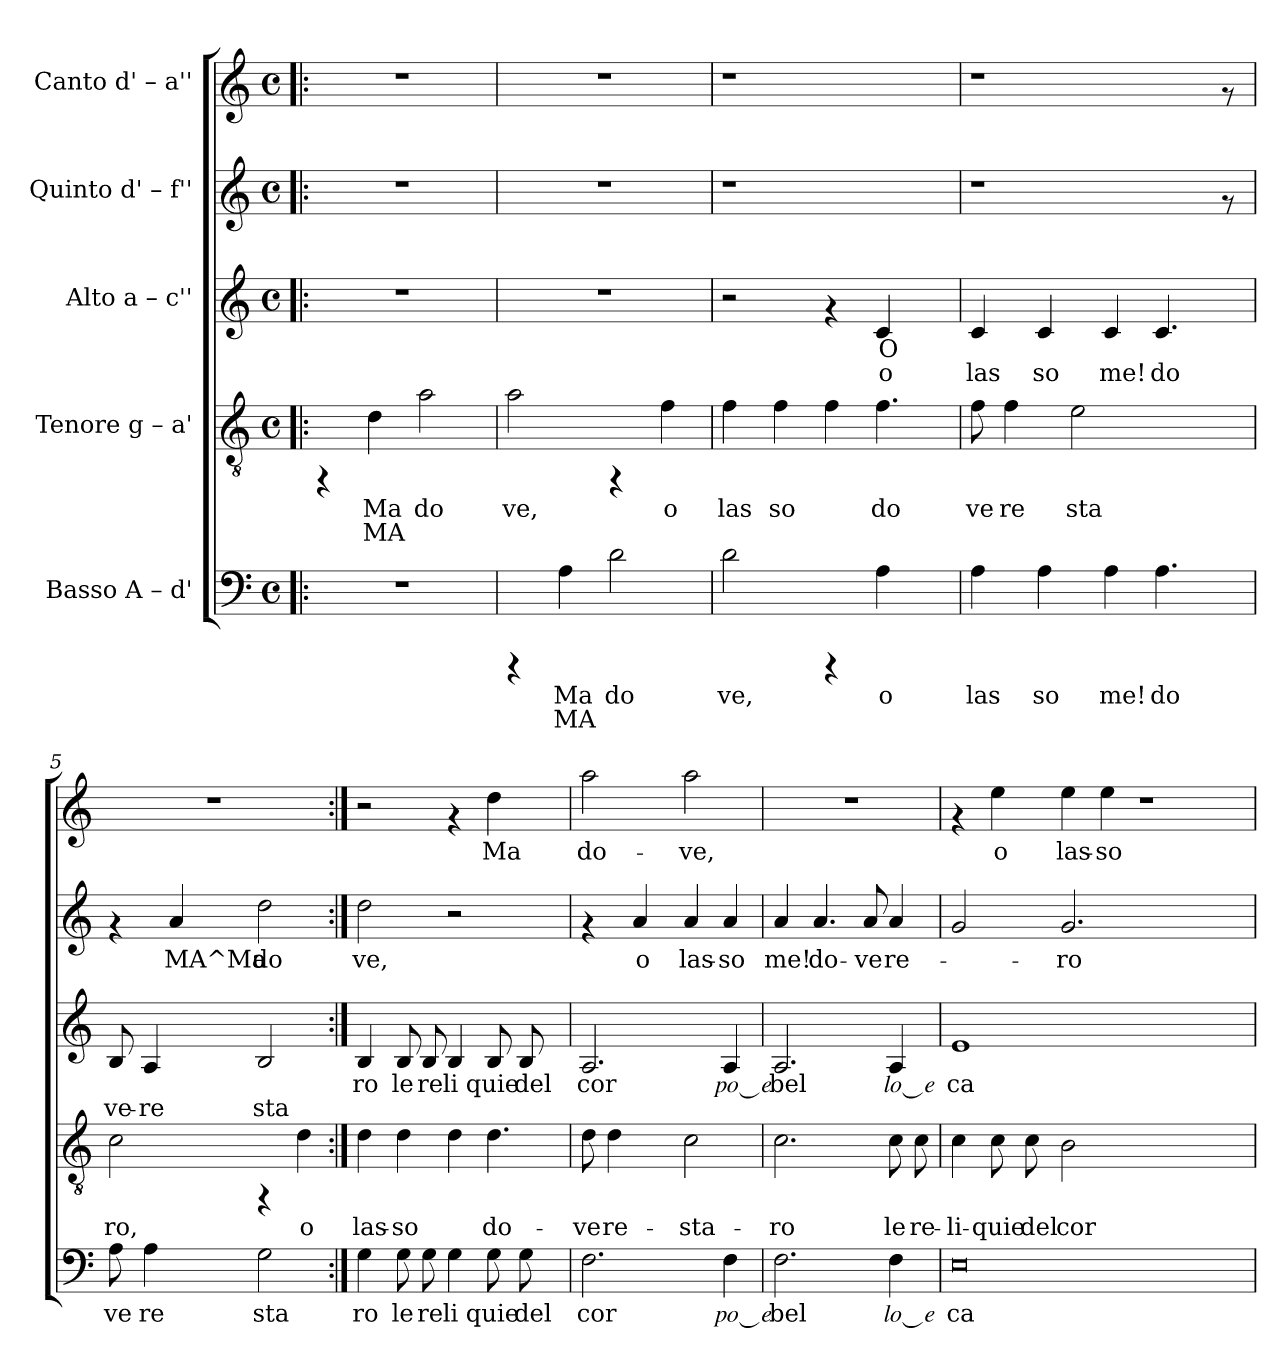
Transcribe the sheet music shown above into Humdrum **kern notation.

**kern	**text	**text	**kern	**text	**text	**kern	**text	**text	**kern	**text	**kern	**text
*part5	*part5	*part5	*part4	*part4	*part4	*part3	*part3	*part3	*part2	*part2	*part1	*part1
*staff5	*staff5	*staff5	*staff4	*staff4	*staff4	*staff3	*staff3	*staff3	*staff2	*staff2	*staff1	*staff1
*I"Basso  A – d'	*	*	*I"Tenore  g – a'	*	*	*I"Alto  a – c''	*	*	*I"Quinto  d' – f''	*	*I"Canto  d' – a''	*
!!LO:PB:g=z
*stria5	*	*	*stria5	*	*	*stria5	*	*	*stria5	*	*stria5	*
*clefF4	*	*	*clefGv2	*	*	*clefG2	*	*	*clefG2	*	*clefG2	*
*k[]	*	*	*k[]	*	*	*k[]	*	*	*k[]	*	*k[]	*
*C:	*	*	*C:	*	*	*C:	*	*	*C:	*	*C:	*
*M4/4	*	*	*M4/4	*	*	*M4/4	*	*	*M4/4	*	*M4/4	*
*met(c)	*	*	*met(c)	*	*	*met(c)	*	*	*met(c)	*	*met(c)	*
=1!|:	=1!|:	=1!|:	=1!|:	=1!|:	=1!|:	=1!|:	=1!|:	=1!|:	=1!|:	=1!|:	=1!|:	=1!|:
1r	.	.	4rFF	.	.	1r	.	.	1r	.	1r	.
!	!	!	!	!LO:LY:b:cj	!LO:LY:b:cj	!	!	!	!	!	!	!
.	.	.	4d\	Ma	MA-	.	.	.	.	.	.	.
!	!	!	!	!LO:LY:b:cj	!LO:LY:b:cj	!	!	!	!	!	!	!
.	.	.	2a\	-do	-	.	.	.	.	.	.	.
=2	=2	=2	=2	=2	=2	=2	=2	=2	=2	=2	=2	=2
!	!	!	!	!LO:LY:b:cj	!	!	!	!	!	!	!	!
4rCCC	.	.	2a\	-ve,	.	1r	.	.	1r	.	1r	.
!	!LO:LY:b:cj	!LO:LY:b:cj	!	!	!	!	!	!	!	!	!	!
4A\	Ma	MA-	.	.	.	.	.	.	.	.	.	.
!	!LO:LY:b:cj	!LO:LY:b:cj	!	!	!	!	!	!	!	!	!	!
2d\	-do	-	4rFF	.	.	.	.	.	.	.	.	.
!	!	!	!	!LO:LY:b:cj	!	!	!	!	!	!	!	!
.	.	.	4f\	o	.	.	.	.	.	.	.	.
=3	=3	=3	=3	=3	=3	=3	=3	=3	=3	=3	=3	=3
!	!LO:LY:b:cj	!	!	!LO:LY:b:cj	!	!	!	!	!	!	!	!
2d\	-ve,	.	4f\	las	.	2r	.	.	1r	.	1r	.
!	!	!	!	!LO:LY:b:cj	!	!	!	!	!	!	!	!
.	.	.	4f\	so	.	.	.	.	.	.	.	.
4rCCC	.	.	4f\	.	.	4rf	.	.	.	.	.	.
!	!LO:LY:b:cj	!	!	!LO:LY:b:cj	!	!	!LO:LY:b:rj	!LO:LY:b:rj	!	!	!	!
4A\	o	.	4.f\	do	.	4c/	O	o	.	.	.	.
8ryy	.	.	.	.	.	8ryy	.	.	8ryy	.	8ryy	.
=4	=4	=4	=4	=4	=4	=4	=4	=4	=4	=4	=4	=4
!	!LO:LY:b:cj	!	!	!LO:LY:b:cj	!	!	!LO:LY:b:rj	!LO:LY:b:rj	!	!	!	!
4A\	las	.	8f\	ve	.	4c/	.	las	1r	.	1r	.
!	!	!	!	!LO:LY:b:cj	!	!	!	!	!	!	!	!
.	.	.	4f\	re	.	.	.	.	.	.	.	.
!	!LO:LY:b:cj	!	!	!	!	!	!LO:LY:b:rj	!LO:LY:b:rj	!	!	!	!
4A\	so	.	.	.	.	4c/	.	so	.	.	.	.
!	!	!	!	!LO:LY:b:cj	!	!	!	!	!	!	!	!
.	.	.	2e\	sta	.	.	.	.	.	.	.	.
!	!LO:LY:b:cj	!	!	!	!	!	!LO:LY:b:rj	!LO:LY:b:rj	!	!	!	!
4A\	me!	.	.	.	.	4c/	.	me!	.	.	.	.
!	!LO:LY:b:cj	!	!	!	!	!	!LO:LY:b:rj	!LO:LY:b:rj	!	!	!	!
4.A\	do	.	.	.	.	4.c/	.	do	.	.	.	.
.	.	.	4ryy	.	.	.	.	.	.	.	.	.
.	.	.	.	.	.	.	.	.	8rf	.	8rf	.
=5	=5	=5	=5	=5	=5	=5	=5	=5	=5	=5	=5	=5
!	!LO:LY:b:cj	!	!	!LO:LY:b:cj	!	!	!LO:LY:b:rj	!LO:LY:b:rj	!	!	!	!
8A\	ve	.	2c\	ro,	.	8B/	.	ve-	4rf	.	1r	.
!	!LO:LY:b:cj	!	!	!	!	!	!LO:LY:b:rj	!LO:LY:b:rj	!	!	!	!
4A\	re	.	.	.	.	4A/	-	re	.	.	.	.
!	!	!	!	!	!	!	!	!	!	!LO:LY:b:rj	!	!
.	.	.	.	.	.	.	.	.	4a/	MA^Ma	.	.
8ryy	.	.	.	.	.	8ryy	.	.	.	.	.	.
!	!LO:LY:b:cj	!	!	!	!	!	!LO:LY:b:rj	!LO:LY:b:rj	!	!LO:LY:b:rj	!	!
2G\	sta	.	4rFF	.	.	2B/	.	sta	2dd\	do	.	.
!	!	!	!	!LO:LY:b:cj	!	!	!	!	!	!	!	!
.	.	.	4d\	o	.	.	.	.	.	.	.	.
!!LO:LB:g=z
=6:|!	=6:|!	=6:|!	=6:|!	=6:|!	=6:|!	=6:|!	=6:|!	=6:|!	=6:|!	=6:|!	=6:|!	=6:|!
!	!LO:LY:b:cj	!	!	!LO:LY:b:cj	!	!	!LO:LY:b:rj	!	!	!LO:LY:b:rj	!	!
4G\	ro	.	4d\	las-	.	4B/	ro	.	2dd\	ve,	2r	.
!	!LO:LY:b:cj	!	!	!LO:LY:b:cj	!	!	!LO:LY:b:rj	!	!	!	!	!
8G\	le	.	4d\	-so	.	8B/	le	.	.	.	.	.
!	!LO:LY:b:cj	!	!	!	!	!	!LO:LY:b:rj	!	!	!	!	!
8G\	re	.	.	.	.	8B/	re	.	.	.	.	.
!	!LO:LY:b:cj	!	!	!	!	!	!LO:LY:b:rj	!	!	!	!	!
4G\	li	.	4d\	.	.	4B/	li	.	2r	.	4rf	.
!	!LO:LY:b:cj	!	!	!LO:LY:b:cj	!	!	!LO:LY:b:rj	!	!	!	!	!LO:LY:b:cj
8G\	quie	.	4.d\	do-	.	8B/	quie	.	.	.	4dd\	Ma
!	!LO:LY:b:cj	!	!	!	!	!	!LO:LY:b:rj	!	!	!	!	!
8G\	del	.	.	.	.	8B/	del	.	.	.	.	.
8ryy	.	.	.	.	.	8ryy	.	.	8ryy	.	8ryy	.
=7	=7	=7	=7	=7	=7	=7	=7	=7	=7	=7	=7	=7
!	!LO:LY:b:cj	!	!	!LO:LY:b:cj	!	!	!LO:LY:b:rj	!	!	!	!	!LO:LY:b:cj
2.F\	cor	.	8d\	-ve	.	2.A/	cor	.	4rf	.	2aa\	do-
!	!	!	!	!LO:LY:b:cj	!	!	!	!	!	!	!	!
.	.	.	4d\	re-	.	.	.	.	.	.	.	.
!	!	!	!	!	!	!	!	!	!	!LO:LY:b:rj	!	!
.	.	.	.	.	.	.	.	.	4a/	o	.	.
.	.	.	8ryy	.	.	.	.	.	.	.	.	.
!	!	!	!	!LO:LY:b:cj	!	!	!	!	!	!LO:LY:b:rj	!	!LO:LY:b:cj
.	.	.	2c\	-sta-	.	.	.	.	4a/	las-	2aa\	-ve,
!	!LO:LY:b:cj	!	!	!	!	!	!LO:LY:b:rj	!	!	!LO:LY:b:rj	!	!
4F\	po‿e	.	.	.	.	4A/	po‿e	.	4a/	-so	.	.
=8	=8	=8	=8	=8	=8	=8	=8	=8	=8	=8	=8	=8
!	!LO:LY:b:cj	!	!	!LO:LY:b:cj	!	!	!LO:LY:b:rj	!	!	!LO:LY:b:rj	!	!
2.F\	bel	.	2.c\	-ro	.	2.A/	bel	.	4a/	me!	1r	.
!	!	!	!	!	!	!	!	!	!	!LO:LY:b:rj	!	!
.	.	.	.	.	.	.	.	.	4.a/	do-	.	.
!	!	!	!	!	!	!	!	!	!	!LO:LY:b:rj	!	!
.	.	.	.	.	.	.	.	.	8a/	-ve	.	.
!	!LO:LY:b:cj	!	!	!LO:LY:b:cj	!	!	!LO:LY:b:rj	!	!	!LO:LY:b:rj	!	!
4F\	lo‿e	.	8c\	le	.	4A/	lo‿e	.	4a/	re-	.	.
!	!	!	!	!LO:LY:b:cj	!	!	!	!	!	!	!	!
.	.	.	8c\	re-	.	.	.	.	.	.	.	.
=9	=9	=9	=9	=9	=9	=9	=9	=9	=9	=9	=9	=9
!	!LO:LY:b:cj	!	!	!LO:LY:b:cj	!	!	!LO:LY:b:rj	!	!	!	!	!
0E	ca	.	4c\	-li-	.	1e	ca	.	2g/	.	4rf	.
!	!	!	!	!LO:LY:b:cj	!	!	!	!	!	!	!	!LO:LY:b:cj
.	.	.	8c\	-quie	.	.	.	.	.	.	4ee\	o
!	!	!	!	!LO:LY:b:cj	!	!	!	!	!	!	!	!
.	.	.	8c\	del	.	.	.	.	.	.	.	.
!	!	!	!	!LO:LY:b:cj	!	!	!	!	!	!LO:LY:b:rj	!	!LO:LY:b:cj
.	.	.	2B\	cor-	.	.	.	.	2.g/	-ro	4ee\	las-
!	!	!	!	!	!	!	!	!	!	!	!	!LO:LY:b:cj
.	.	.	.	.	.	.	.	.	.	.	4ee\	-so
.	.	.	1ryy	.	.	1ryy	.	.	.	.	1r	.
.	.	.	.	.	.	.	.	.	2.ryy	.	.	.
=	=	=	=	=	=	=	=	=	=	=	=	=
*-	*-	*-	*-	*-	*-	*-	*-	*-	*-	*-	*-	*-
